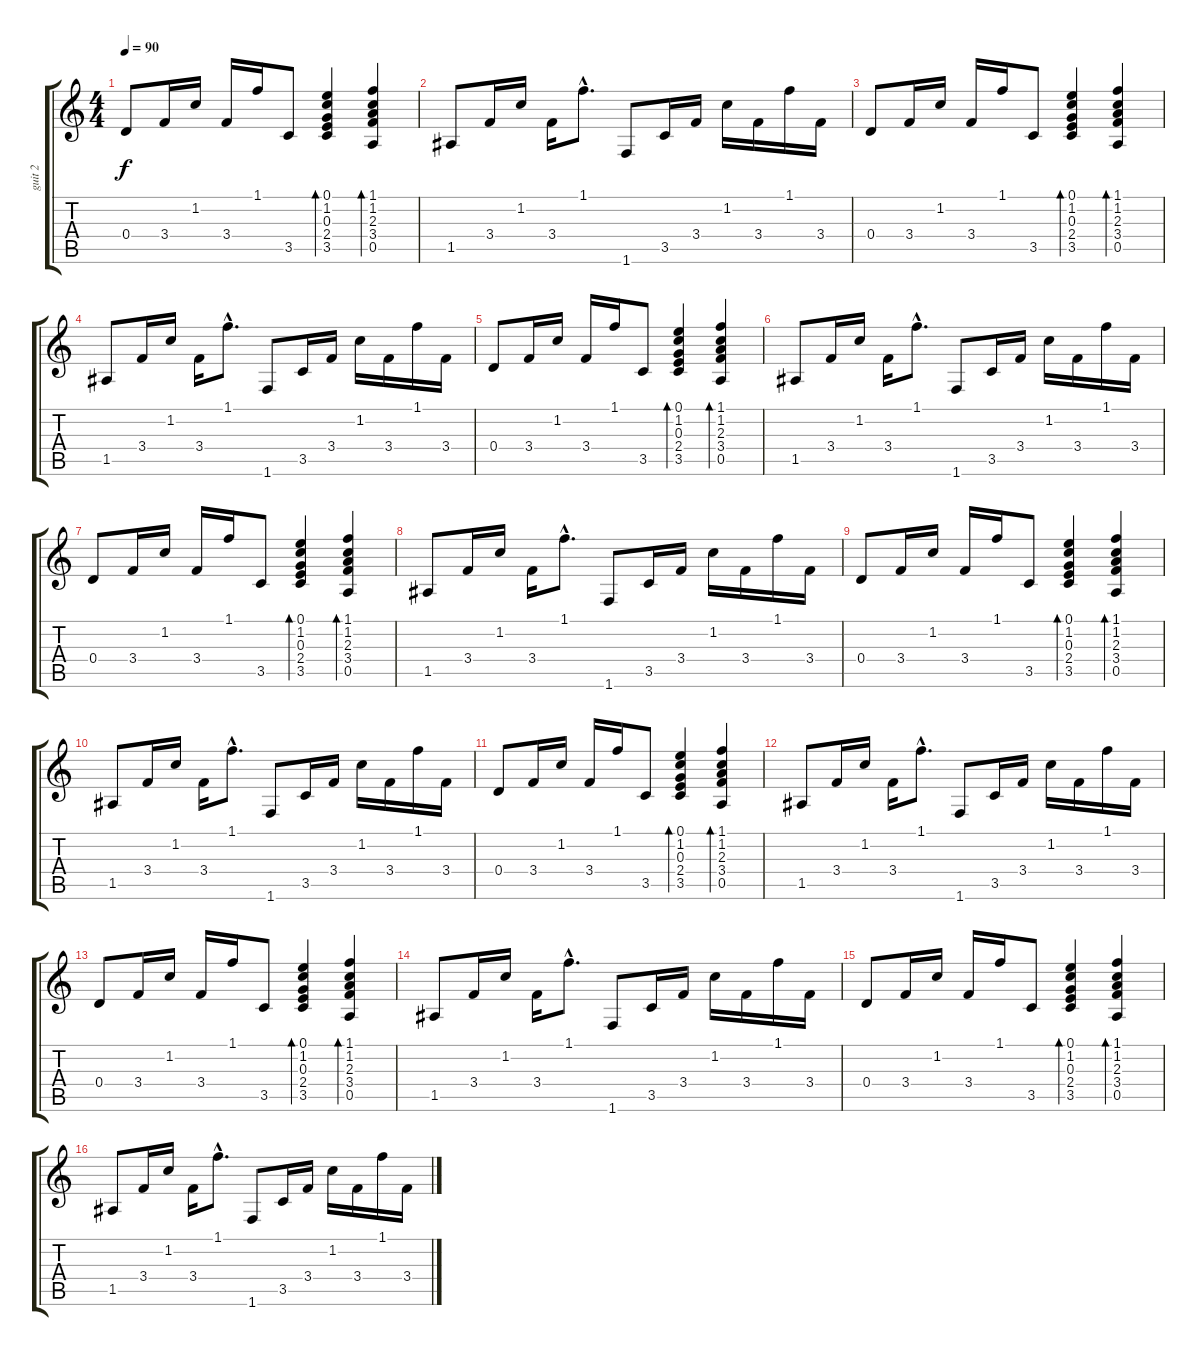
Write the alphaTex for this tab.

\track ("guit 2" "guit 2") {instrument acousticguitarnylon}
\staff {score tabs}
\tuning (E4 B3 G3 D3 A2 E2) {hide}
\ts (4 4)
\tempo 90
\clef g2
\ks c
0.4.8{dy f} 3.4.16 1.2.16 3.4.16 1.1.16 3.5.8 (0.1 1.2 0.3 2.4 3.5).4{bd 120} (1.1 1.2 2.3 3.4 0.5).4{bd 120} |
1.5.8 3.4.16 1.2.16 3.4.16 1.1{hac}.8{d} 1.6.8 3.5.16 3.4.16 1.2.16 3.4.16 1.1.16 3.4.16 |
0.4.8 3.4.16 1.2.16 3.4.16 1.1.16 3.5.8 (0.1 1.2 0.3 2.4 3.5).4{bd 120} (1.1 1.2 2.3 3.4 0.5).4{bd 120} |
1.5.8 3.4.16 1.2.16 3.4.16 1.1{hac}.8{d} 1.6.8 3.5.16 3.4.16 1.2.16 3.4.16 1.1.16 3.4.16 |
0.4.8 3.4.16 1.2.16 3.4.16 1.1.16 3.5.8 (0.1 1.2 0.3 2.4 3.5).4{bd 120} (1.1 1.2 2.3 3.4 0.5).4{bd 120} |
1.5.8 3.4.16 1.2.16 3.4.16 1.1{hac}.8{d} 1.6.8 3.5.16 3.4.16 1.2.16 3.4.16 1.1.16 3.4.16 |
0.4.8 3.4.16 1.2.16 3.4.16 1.1.16 3.5.8 (0.1 1.2 0.3 2.4 3.5).4{bd 120} (1.1 1.2 2.3 3.4 0.5).4{bd 120} |
1.5.8 3.4.16 1.2.16 3.4.16 1.1{hac}.8{d} 1.6.8 3.5.16 3.4.16 1.2.16 3.4.16 1.1.16 3.4.16 |
0.4.8 3.4.16 1.2.16 3.4.16 1.1.16 3.5.8 (0.1 1.2 0.3 2.4 3.5).4{bd 120} (1.1 1.2 2.3 3.4 0.5).4{bd 120} |
1.5.8 3.4.16 1.2.16 3.4.16 1.1{hac}.8{d} 1.6.8 3.5.16 3.4.16 1.2.16 3.4.16 1.1.16 3.4.16 |
0.4.8 3.4.16 1.2.16 3.4.16 1.1.16 3.5.8 (0.1 1.2 0.3 2.4 3.5).4{bd 120} (1.1 1.2 2.3 3.4 0.5).4{bd 120} |
1.5.8 3.4.16 1.2.16 3.4.16 1.1{hac}.8{d} 1.6.8 3.5.16 3.4.16 1.2.16 3.4.16 1.1.16 3.4.16 |
0.4.8 3.4.16 1.2.16 3.4.16 1.1.16 3.5.8 (0.1 1.2 0.3 2.4 3.5).4{bd 120} (1.1 1.2 2.3 3.4 0.5).4{bd 120} |
1.5.8 3.4.16 1.2.16 3.4.16 1.1{hac}.8{d} 1.6.8 3.5.16 3.4.16 1.2.16 3.4.16 1.1.16 3.4.16 |
0.4.8 3.4.16 1.2.16 3.4.16 1.1.16 3.5.8 (0.1 1.2 0.3 2.4 3.5).4{bd 120} (1.1 1.2 2.3 3.4 0.5).4{bd 120} |
1.5.8 3.4.16 1.2.16 3.4.16 1.1{hac}.8{d} 1.6.8 3.5.16 3.4.16 1.2.16 3.4.16 1.1.16 3.4.16
